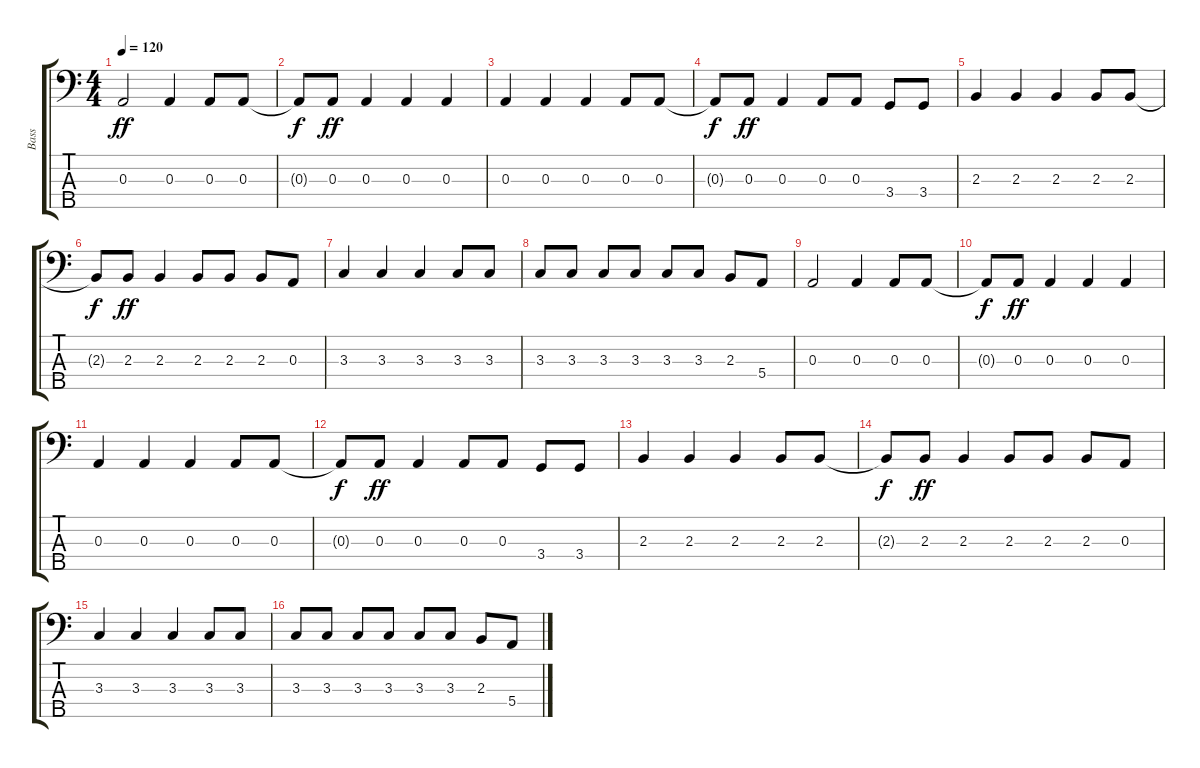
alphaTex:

\track ("Bass" "Bass") {instrument electricbassfinger}
\staff {score tabs}
\tuning (G2 D2 A1 E1 B0) {hide}
\ts (4 4)
\tempo 120
\clef f4
\ks c
0.3.2{dy ff} 0.3.4 0.3.8 0.3.8 |
0.3{t}.8{dy f} 0.3.8{dy ff} 0.3.4 0.3.4 0.3.4 |
0.3.4 0.3.4 0.3.4 0.3.8 0.3.8 |
0.3{t}.8{dy f} 0.3.8{dy ff} 0.3.4 0.3.8 0.3.8 3.4.8 3.4.8 |
2.3.4 2.3.4 2.3.4 2.3.8 2.3.8 |
2.3{t}.8{dy f} 2.3.8{dy ff} 2.3.4 2.3.8 2.3.8 2.3.8 0.3.8 |
3.3.4 3.3.4 3.3.4 3.3.8 3.3.8 |
3.3.8 3.3.8 3.3.8 3.3.8 3.3.8 3.3.8 2.3.8 5.4.8 |
0.3.2 0.3.4 0.3.8 0.3.8 |
0.3{t}.8{dy f} 0.3.8{dy ff} 0.3.4 0.3.4 0.3.4 |
0.3.4 0.3.4 0.3.4 0.3.8 0.3.8 |
0.3{t}.8{dy f} 0.3.8{dy ff} 0.3.4 0.3.8 0.3.8 3.4.8 3.4.8 |
2.3.4 2.3.4 2.3.4 2.3.8 2.3.8 |
2.3{t}.8{dy f} 2.3.8{dy ff} 2.3.4 2.3.8 2.3.8 2.3.8 0.3.8 |
3.3.4 3.3.4 3.3.4 3.3.8 3.3.8 |
3.3.8 3.3.8 3.3.8 3.3.8 3.3.8 3.3.8 2.3.8 5.4.8
